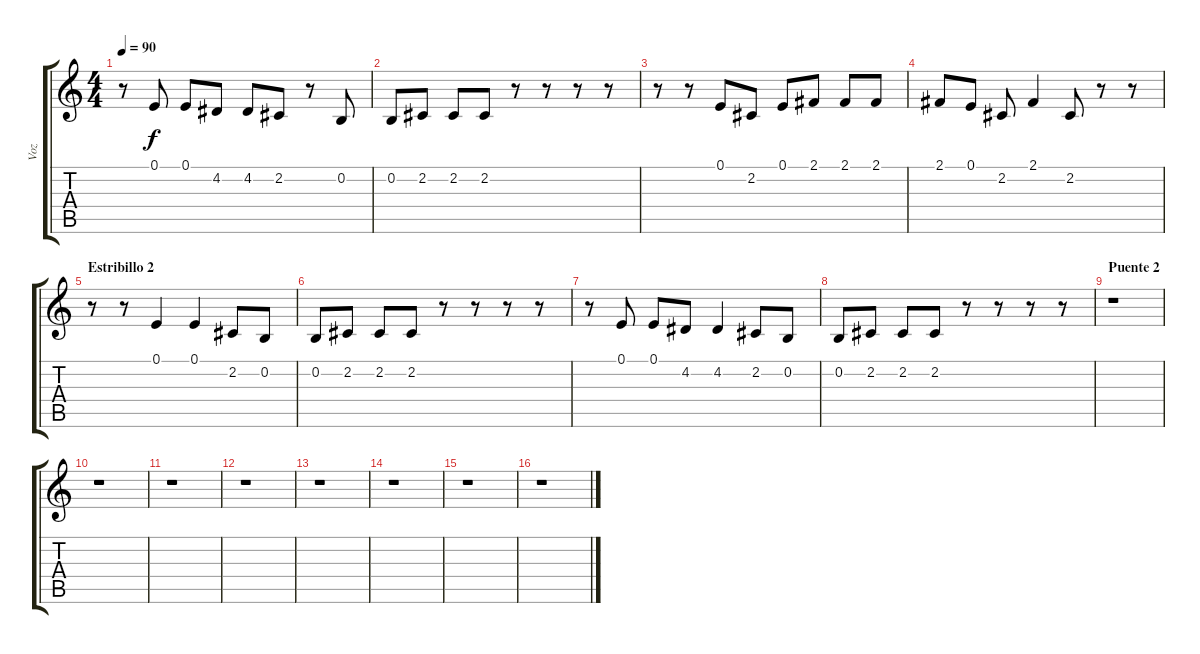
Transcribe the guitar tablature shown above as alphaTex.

\track ("Voz" "Voz") {instrument acousticgrandpiano}
\staff {score tabs}
\tuning (E4 B3 G3 D3 A2 E2) {hide}
\ts (4 4)
\tempo 90
\clef g2
\ks c
r.8{dy f} 0.1.8 0.1.8 4.2.8 4.2.8 2.2.8 r.8 0.2.8 |
0.2.8 2.2.8 2.2.8 2.2.8 r.8 r.8 r.8 r.8 |
r.8 r.8 0.1.8 2.2.8 0.1.8 2.1.8 2.1.8 2.1.8 |
2.1.8 0.1.8 2.2.8 2.1.4 2.2.8 r.8 r.8 |
\section ("" "Estribillo 2")
r.8 r.8 0.1.4 0.1.4 2.2.8 0.2.8 |
0.2.8 2.2.8 2.2.8 2.2.8 r.8 r.8 r.8 r.8 |
r.8 0.1.8 0.1.8 4.2.8 4.2.4 2.2.8 0.2.8 |
0.2.8 2.2.8 2.2.8 2.2.8 r.8 r.8 r.8 r.8 |
\section ("" "Puente 2")
r.1 |
r.1 |
r.1 |
r.1 |
r.1 |
r.1 |
r.1 |
r.1
